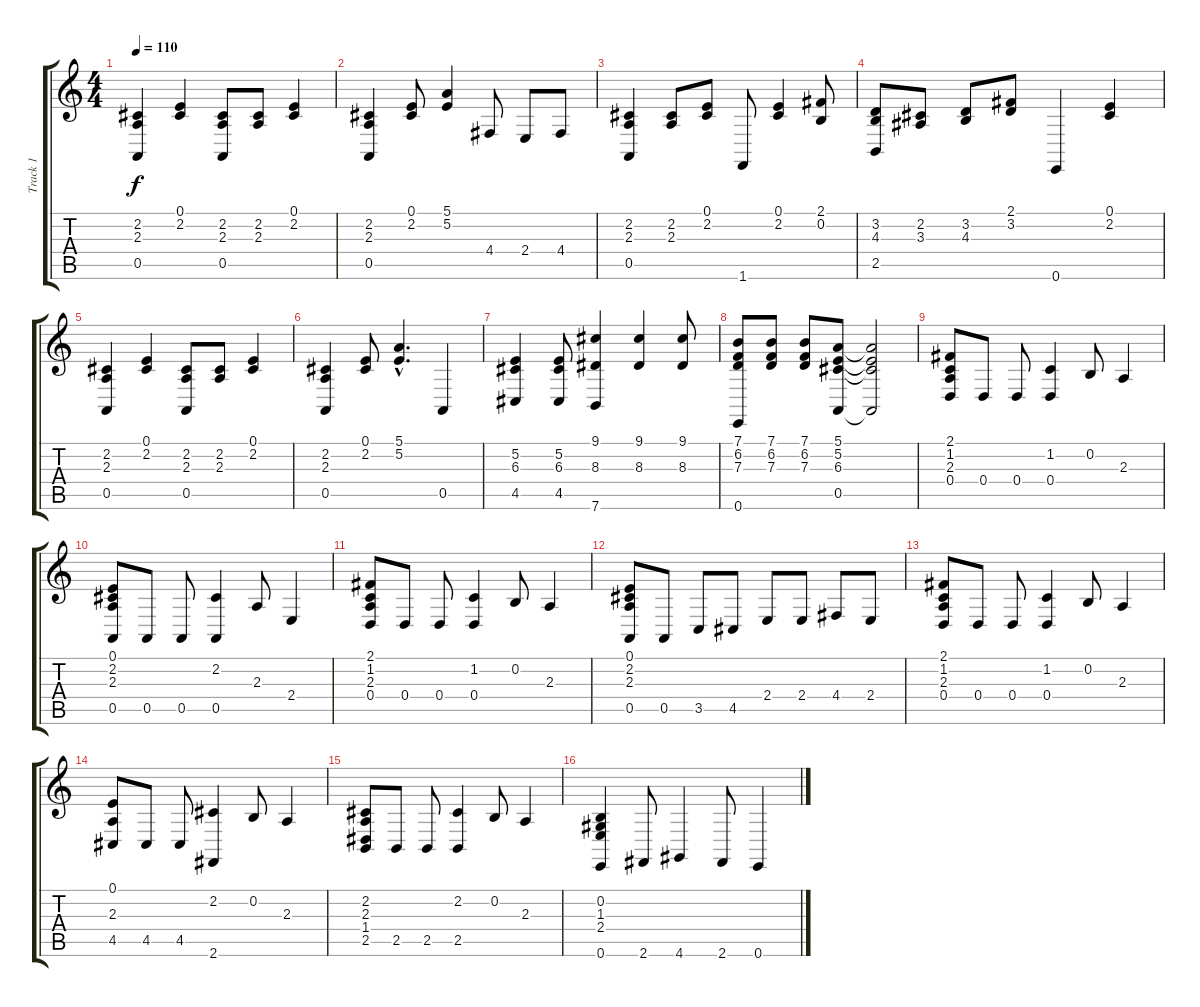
\track ("Track 1" "Track 1") {instrument pad4choir}
\staff {score tabs}
\tuning (E4 B3 G3 D3 A2 E2) {hide}
\ts (4 4)
\tempo 110
\clef g2
\ks c
(2.2 2.3 0.5).4{dy f} (0.1 2.2).4 (2.2 2.3 0.5).8 (2.2 2.3).8 (0.1 2.2).4 |
(2.2 2.3 0.5).4 (0.1 2.2).8 (5.1 5.2).4 4.4.8 2.4.8 4.4.8 |
(2.2 2.3 0.5).4 (2.2 2.3).8 (0.1 2.2).8 1.6.8 (0.1 2.2).4 (2.1 0.2).8 |
(3.2 4.3 2.5).8 (2.2 3.3).8 (3.2 4.3).8 (2.1 3.2).8 0.6.4 (0.1 2.2).4 |
(2.2 2.3 0.5).4 (0.1 2.2).4 (2.2 2.3 0.5).8 (2.2 2.3).8 (0.1 2.2).4 |
(2.2 2.3 0.5).4 (0.1 2.2).8 (5.1{hac} 5.2{hac}).4{d} 0.5.4 |
(5.2 6.3 4.5).4 (5.2 6.3 4.5).8 (9.1 8.3 7.6).4 (9.1 8.3).4 (9.1 8.3).8 |
(7.1 6.2 7.3 0.6).8 (7.1 6.2 7.3).8 (7.1 6.2 7.3).8 (5.1 5.2 6.3 0.5).8 (5.1{t} 5.2{t} 6.3{t} 0.5{t}).2 |
(2.1 1.2 2.3 0.4).8 0.4.8 0.4.8 (1.2 0.4).4 0.2.8 2.3.4 |
(0.1 2.2 2.3 0.5).8 0.5.8 0.5.8 (2.2 0.5).4 2.3.8 2.4.4 |
(2.1 1.2 2.3 0.4).8 0.4.8 0.4.8 (1.2 0.4).4 0.2.8 2.3.4 |
(0.1 2.2 2.3 0.5).8 0.5.8 3.5.8 4.5.8 2.4.8 2.4.8 4.4.8 2.4.8 |
(2.1 1.2 2.3 0.4).8 0.4.8 0.4.8 (1.2 0.4).4 0.2.8 2.3.4 |
(0.1 2.3 4.5).8 4.5.8 4.5.8 (2.2 2.6).4 0.2.8 2.3.4 |
(2.2 2.3 1.4 2.5).8 2.5.8 2.5.8 (2.2 2.5).4 0.2.8 2.3.4 |
(0.2 1.3 2.4 0.6).4 2.6.8 4.6.4 2.6.8 0.6.4
